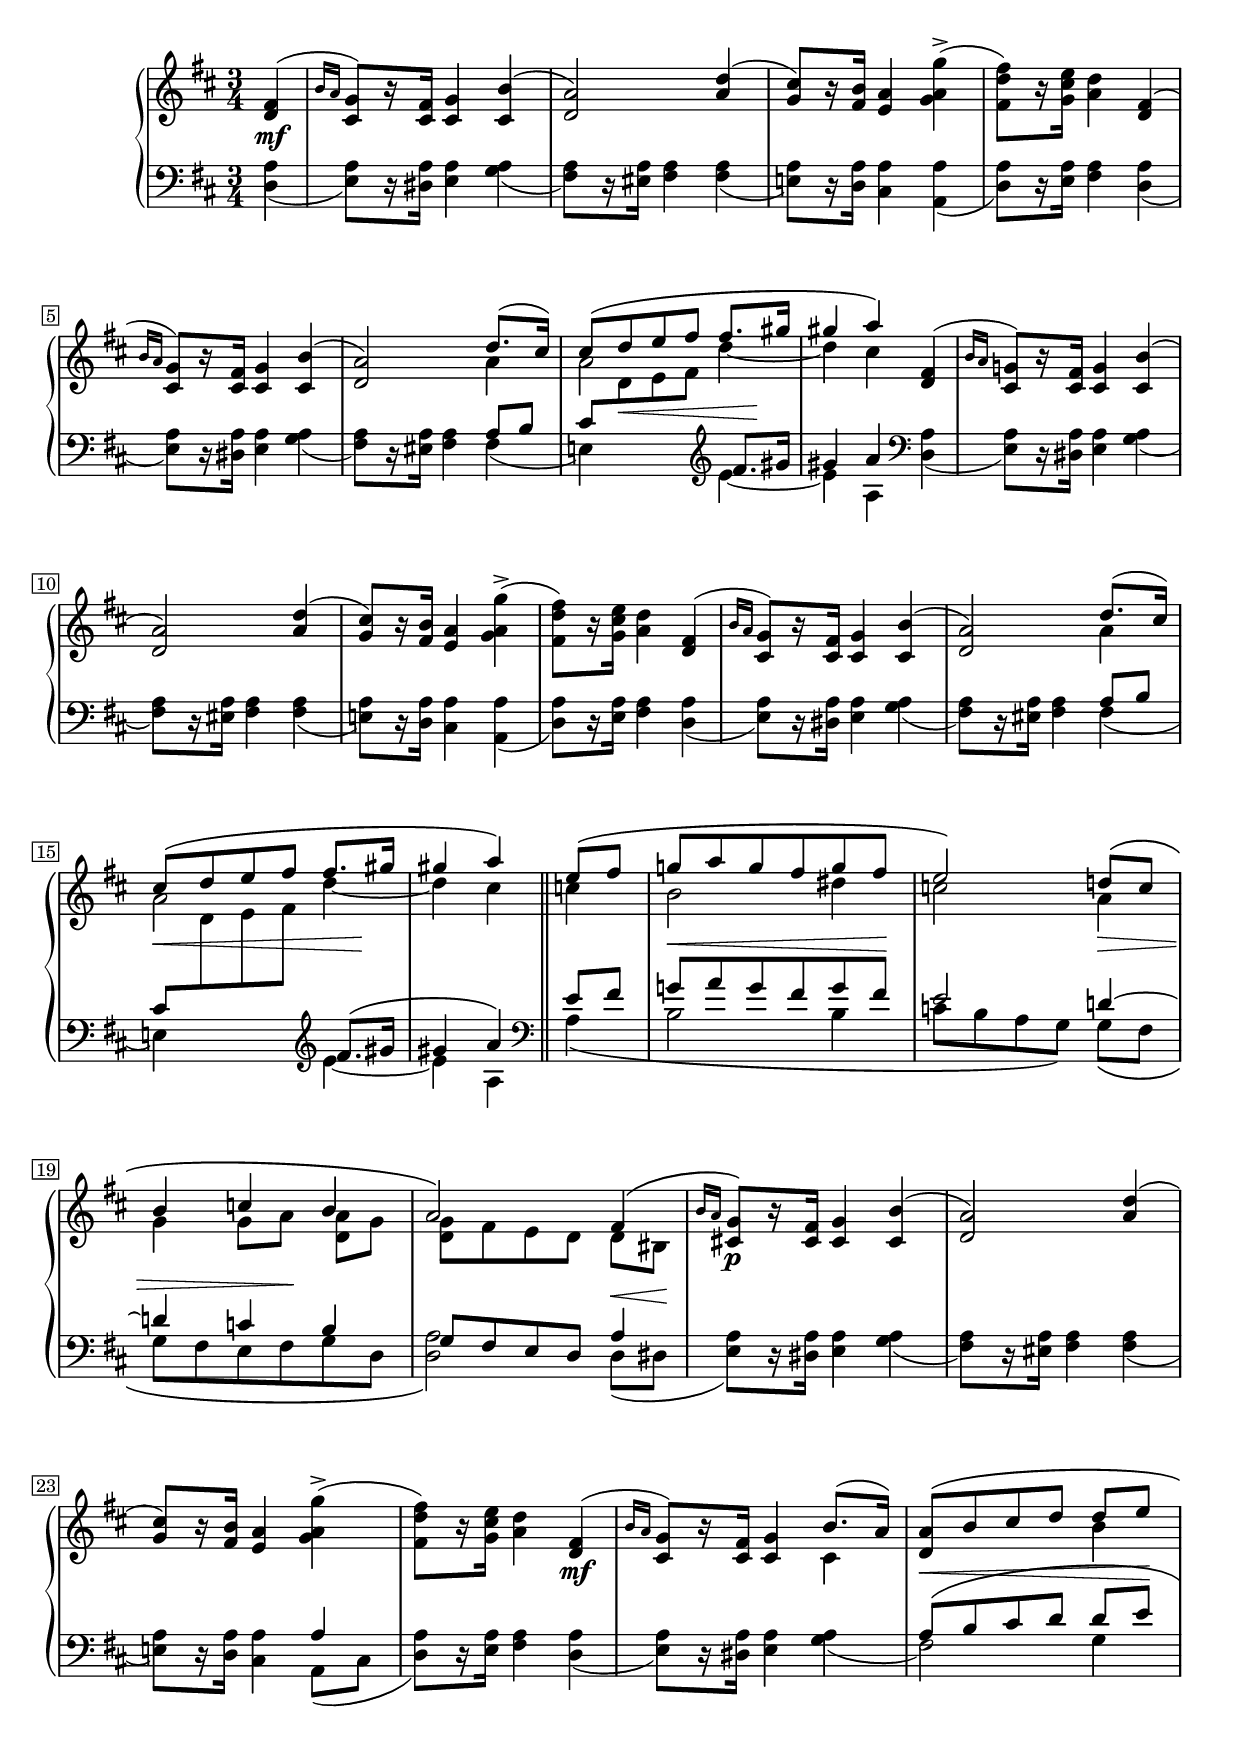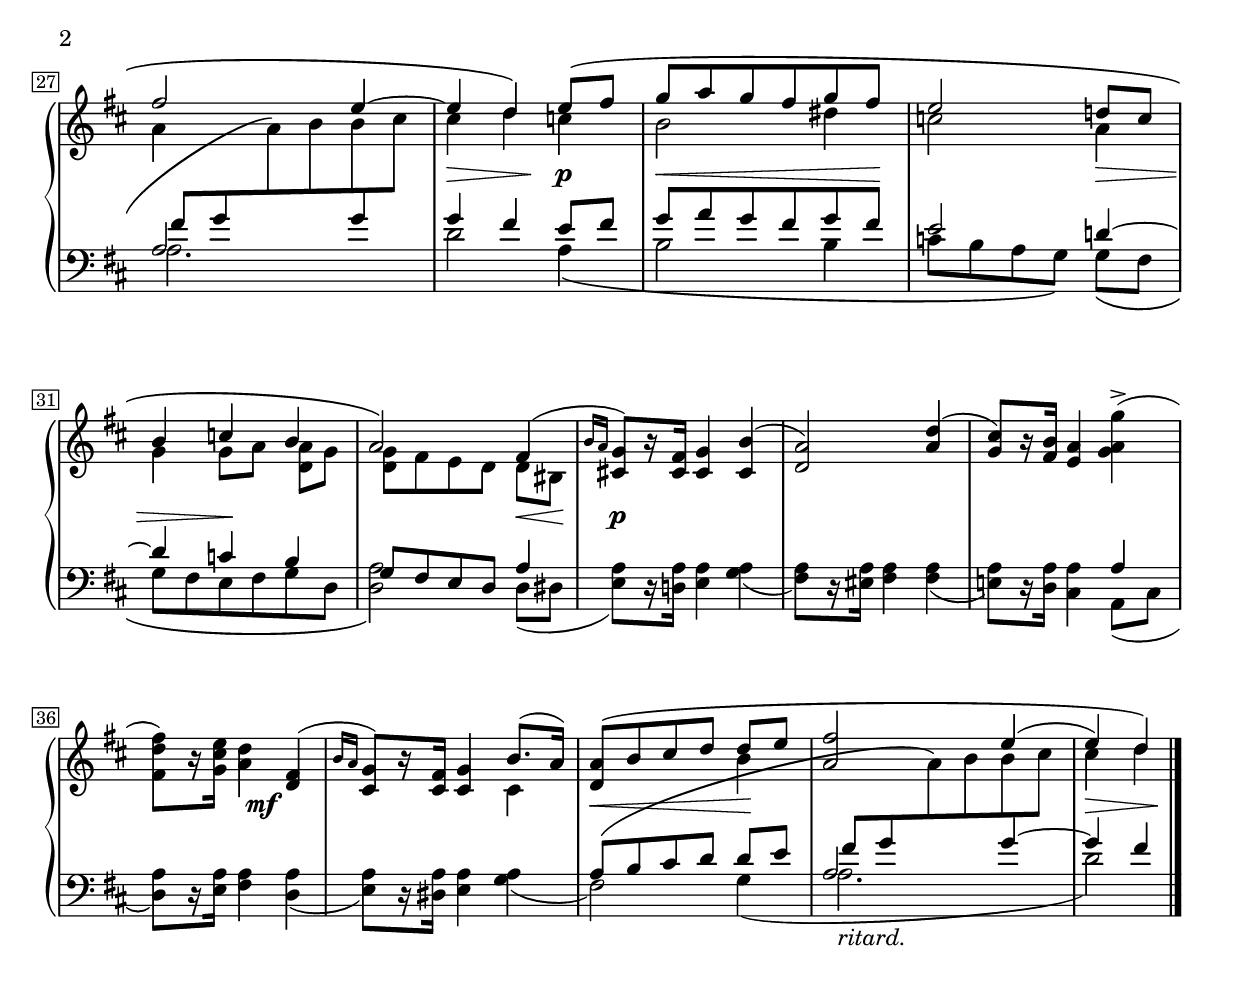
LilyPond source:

Global = {
  \key d \major
  \time 3/4
  \include "../global.ly"
}

top = \change Staff = "upper"
bottom = \change Staff = "lower"

Sopran = \context Voice = "one" \relative c' {
  \voiceOne
  \override Rest.staff-position = #0
  \partial 4
    <d fis>4 (
  %1
  | \grace { b'16 [a16] }
    <cis, g'>8 ) [ r16 <cis fis>16 ]  <cis g'>4 <cis b'> (
  | <d a'>2 ) <a' d>4 (
  | <g cis>8 ) [ r16 <fis b>16 ] <e a>4 \stemDown <g a g'>^\accent (
  | <fis d' fis>8 ) [ r16 <g cis e>16 ] <a d>4 \stemUp <d, fis>4 (
  %5
  | \grace { b'16 [a16] } <cis, g'>8 ) [r16 <cis fis>16]  <cis g'>4 <cis b'> (
  | <d a'>2 ) d'8. ( cis16 )
  | cis8 \( [d e fis ] fis8. [ gis16 ]
  | gis4 a \)
    <d,, fis>4 (
  | \grace {  b'16 [a16 ] } <cis, g'!>8 ) [r16 <cis fis>16 ] <cis g'>4 <cis b'> (
  %10
  | <d a'>2 ) <a' d>4 (
  | <g cis>8 ) [r16 <fis b>16 ] <e a>4 \stemDown <g a g'>^\accent (
  | <fis d' fis>8) [r16 <g cis e>16 ] <a d>4 \stemUp <d, fis>4 (
  | \grace { b'16 [a16] } <cis, g'>8 ) [r16 <cis fis>16 ]  <cis g'>4 <cis b'> (
  | <d a'>2 ) d'8. ( cis16 )
  %15
  | cis8 \( [d e fis ] fis8. [ gis16 ]
  | gis4 a \) e8 \( fis
  | g a g fis g fis
  | e2 \) d8 \( c
  | b4 c b
  %20
  | a2\) fis4 \(
  | \grace { b16 [a] } <cis,! g'>8 \) [r16 <cis fis>16 ] <cis g'>4 <cis b'> (
  | <d a'>2 ) <a' d>4(
  | <g cis>8) [r16 <fis b>16 ] <e a>4 \stemDown <g a g'>^\accent (
  | <fis d' fis>8) [r16 <g cis e>16 ] <a d>4 \stemUp <d, fis> (
  %25
  | \grace { b'16 [a] } <cis, g'>8) [r16 <cis fis>16 ] <cis g'>4 b'8. ( a16 )
  | <d, a'>8\( [b' cis d ] d [e]
  | fis2 e4 ~
  | e4  d4 \) e8 \( fis8
  | g a g fis g fis
  %30
  | e2 d8 c
  | b4 c b
  | a2\) fis4 ( \grace { b16 [a16] }
  | <cis,! g'>8) [r16 <cis fis>16 ] <cis g'>4 <cis b'>(
  | <d a'>2 ) <a' d>4 (
  %35
  | <g cis>8 ) [r16 <fis b>16] <e a>4 \stemDown <g a g'>^\accent (
  | <fis d' fis>8 ) [r16 <g cis e>16 ] <a d>4 \stemUp <d, fis> (
  | \grace { b'16 [a] } <cis, g'>8 ) [r16 <cis fis>16 ] <cis g'>4 b'8. ( a16 )
  | <d, a'>8\( [b' cis d ] d [e ]
  | <a, fis'>2 e'4 (
  %40
  | e ) d \)
  \fine
}

Alto = \context Voice = "two" \relative c' {
  \voiceTwo
  \partial 4
  s4
  %1
  | s2.*5
  %6
  | s2 a'4
  | a2 d4~
  | d4 cis s
  | s2.
  %10
  | s2.*4
  | s2 a4
  %15
  | a2 d4~
  | d4 cis
    \bar "||"
    c!
  | b2 dis4
  | c!2 a4
  | g g8[ a] <d, a'>[ g]
  %20
  | <d g>[ fis e d] d[ bis]
  | s2.*4
  %25
  | s2 cis4
  | s2 b'4
  | a4 s2
  | cis4 d c!
  | b2 dis4
  %30
  | c!2 a4
  | g g8[ a] <d, a'>[ g]
  | <d g>[ fis e d] d[ bis]
  | s2.*4
  | s2 cis4
  | s2 b'4
  | s2.
  %40
  | cis4 d
}

Tenor = \context Voice = "three" \relative c' {
  \voiceThree
  \override Rest.staff-position = #0
  \partial 4
  s4
  %1
  | s2.
  | s2.
  | s2.
  | s2.
  %5
  | s2.
  | s2 a8 b
  | \once\override Beam.positions = #'(5 . 5.5)
    cis[ \top\stemDown d e fis]
    \bottom\stemUp fis8. gis16
  | gis4 a s4
  | s2.
  %10
  | s2.
  | s2.
  | s2.
  | s2.
  | s2 a,8 b
  %15
  | \once\override Beam.positions = #'(5 . 5.5)
    cis[ \top\stemDown d e fis]
    \bottom\stemUp fis8.\( gis16
  | gis4 a\) e8[ fis]
  | g[ a g fis g fis]
  | e2 d!4~
  | d! c! b
  %20
  | \once\override NoteColumn.force-hshift = #0.6
    g8 fis e d a'4
  | s2.
  | s2.
  | s2 a4
  | s2.
  %25
  | s2.
  | << {
      \shape #'((0 . 0) (0 . 0.8) (0 . 1.2) (0 . 0)) PhrasingSlur
      a8[\( b cis d] d[ e]
    } \\ { } >>
  | << {
      \once\override Beam.positions = #'(7.4 . 7.8)
      \once\override NoteColumn.force-hshift = #1.3
      fis8 g \top\stemDown a\) b b cis
    } \\ {
      \stemUp
      \once\override NoteColumn.force-hshift = #0
      a,2 g'4^~
    } >>
  | \bottom\stemUp g4 fis e8 fis
  | g[ a g fis g fis]
  %30
  | e2 d!4~
  | d4 c! b
  | g8[ fis e d] a'4
  | s2.
  | s2.
  %35
  | s2 a4
  | s2.
  | s2.
  | << {
      \shape #'((0 . 0) (0 . 1.2) (0 . 1.6) (0 . 0)) PhrasingSlur
      a8[\( b cis d] d[ e]
    } \\ { } >>
  | << {
      \once\override Beam.positions = #'(7.4 . 7.8)
      \once\override NoteColumn.force-hshift = #1.3
      fis8 g \top\stemDown a\) b b cis
    } \\ {
      \stemUp
      \once\override NoteColumn.force-hshift = #0
      a,2 g'4^~
    } >>
  %40
  | \bottom
    << { } \\ { \stemUp g4 fis } >>
}

Bass = \context Voice = "four" \relative c {
  \voiceFour
  \override Rest.staff-position = #0
  \partial 4
  <d a'>4 (
  %1
  | <e a>8) [r16 <dis a'>16 ] <e a>4 <g a> (
  | <fis a>8) [r16 <eis a>16 ] <fis a>4 <fis a> (
  | <e a>8) [r16 <d a'>16 ] <cis a'>4 <a a'> (
  | <d a'>8) [r16 <e a>16 ] <fis a>4 <d a'> (
  %5
  | <e a>8) [r16 <dis a'>16 ] <e a>4 <g a> (
  | <fis a>8 ) [r16 <eis a>16 ] <fis a>4 fis_(
  | e!4 s4 ) \clef treble e'4~
  | e4 a, \clef bass <d, a'> (
  | <e a>8) [r16 <dis a'>16 ] <e a>4 <g a>(
  %10
  | <fis a>8 ) [r16 <eis a>16 ] <fis a>4 <fis a> (
  | <e a>8 ) [r16 <d a'>16 ] <cis a'>4 <a a'> (
  | <d a'>8 ) [r16 <e a>16 ] <fis a>4 <d a'> (
  | <e a>8 ) [r16 <dis a'>16 ] <e a>4 <g a> (
  | <fis a>8 ) [r16 <eis a>16 ] <fis a>4 fis (
  %15
  | e4 ) s4
    \clef treble e'4~
  | e a,4 \clef bass a \(
  | b2 b4
  | c8 [b a  g\) ] g \( [fis]
  | g fis e fis g d
  %20
  | <d a'>2\) d8 ( dis
  | <e a>8 ) [r16 <dis a'>16 ] <e a>4 <g a> (
  | <fis a>8 ) [r16 <eis a>16 ] <fis a>4 <fis a> (
  | <e a>8) [r16 <d a'>16 ] <cis a'>4 a8 ( cis8
  | <d a'>8 ) [r16 <e a>16 ] <fis a>4 <d a'> (
  %25
  | <e a>8 ) [r16 <dis a'>16 ] <e a>4 <g a> (
  | fis2 ) g4
  | \once\override NoteColumn.force-hshift = #1
    a2.
  | d2 a4 \(
  | b2 b4
  %30
  | c8 [b a g]\) g \( [fis]
  | g fis e fis g d
  | <d a'>2\) d8 ( dis
  | <e a>8 ) [r16 <d a'>16 ] <e a>4 <g a> (
  | <fis a>8 ) [r16 <eis a>16 ] <fis a>4 <fis a> (
  %35
  | <e a>8 ) [r16 <d a'>16 ] <cis a'>4 a8 ( cis8
  | <d a'>8 ) [r16 <e a>16 ] <fis a>4 <d a'> (
  | <e a>8 ) [r16 <dis a'>16 ] <e a>4 <g a> (
  | fis2 ) g4 (
  | \once\override NoteColumn.force-hshift = #1
    a2._\markup { \italic "ritard." }
  %40
  | d2 )
  \fine
}

centerDynamics = {
  \partial 4
  s4\mf
  %1
  | s2.
  | s2.
  | s2.
  | s2.
  %5
  | s2.
  | s2.
  | s8
    \override Hairpin.self-alignment-Y = #5
    s8\< s8 s8 s8 s8\!
  | s2.
  | s2.
  %10
  | s2.
  | s2.
  | s2.
  | s2.
  | s2.
  %15
  | \override Hairpin.self-alignment-Y = #5
    s8\< s8 s8 s8 s8 s8\!
  | s2.
  | \override Hairpin.self-alignment-Y = #5
    s8\< s8 s8 s8 s8 s8\!
  | s8 s8 s8 s8 s8\> s8
  | s8 s8 s8 s8\! s8 s8
  %20
  | s8 s8 s8 s8 s8\< s8\!
  | s8\p s8 s2
  | s2.
  | s2.
  | s8 s8 s8 s8 s8\mf s8
  %25
  | s2.
  | \override Hairpin.self-alignment-Y = #0
    s8\< s8 s8 s8 s8 s8\!
  | s2.
  | s8\>	 s8 s8 s8\! s8\p s8
  | s8\<	 s8 s8 s8 s8 s8\!
  %30
  | s8 s8 s8 s8 s8\> s8
  | s8 s8 s8\! s8 s8 s8
  | s8 s8 s8 s8 s8\< s8\!
  | s8\p s8 s8 s8 s8 s8
  | s2.
  %35
  | s2.
  | s8 s8 s8 s8\mf s8 s8
  | s2.
  | s8\<	 s8 s8 s8 s8\! s8
  | s2.
  %40
  | s8\> s8 s8 s8\!
}

\score {
  \new PianoStaff
  <<
    \accidentalStyle Score.piano
    \context Staff = "upper" <<
      \set Staff.midiInstrument = #"acoustic grand"
      \Global
      \clef treble
      \Sopran
      \Alto
    >>
    \context Dynamics <<
      \Global \centerDynamics
    >>
    \context Staff = "lower" <<
      \set Staff.midiInstrument = #"acoustic grand"
      \Global
      \clef bass
      \Tenor
      \Bass
    >>
  >>
  \header {
    %composer = "Robert Schumann"
    %opus = "Op. 15"
    title = \markup { "2. Curiose Geschichte" }
    subtitle = \markup {
             \column {
               \line { "(A Curious Story)" }
               % workaround to insert some vertical space after the subtitle
               \line { " " }
             }
           }
  }
  \layout {}
  \midi {}
}
